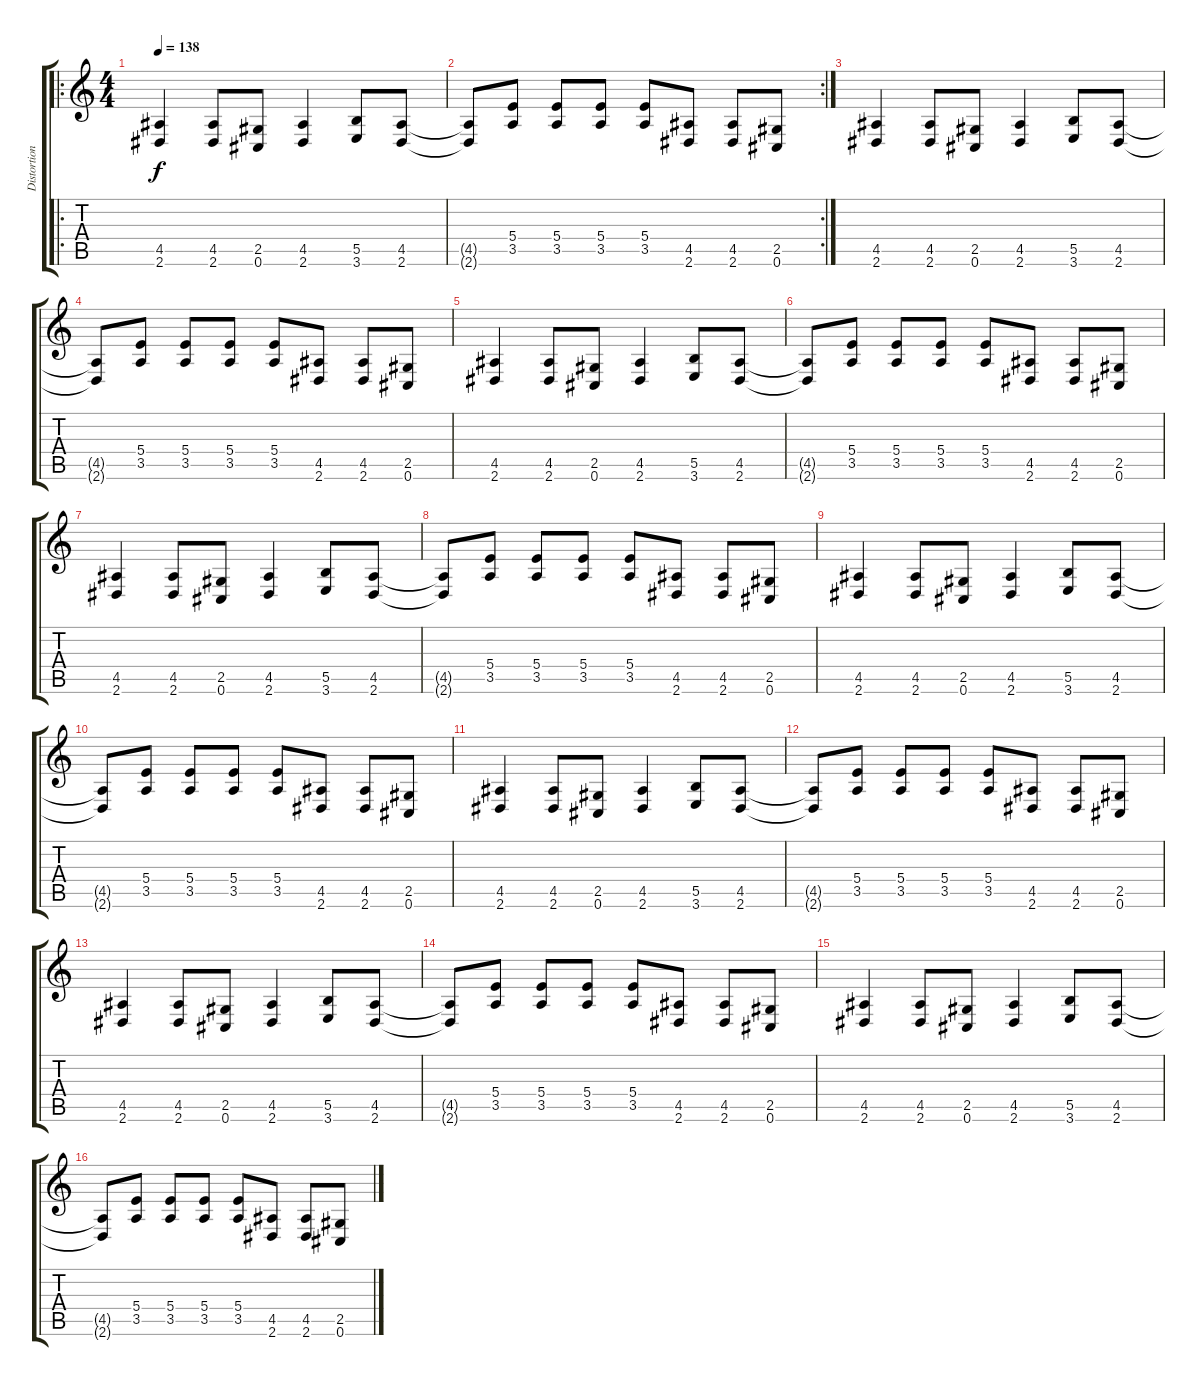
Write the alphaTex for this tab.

\track ("Distortion guitar 1" "Distortion") {instrument distortionguitar}
\staff {score tabs}
\tuning (Db4 Ab3 E3 B2 Gb2 Db2) {hide}
\ro
\ts (4 4)
\tempo 138
\clef g2
\ks c
(4.5 2.6).4{dy f} (4.5 2.6).8 (2.5 0.6).8 (4.5 2.6).4 (5.5 3.6).8 (4.5 2.6).8 |
\rc 2
(4.5{t} 2.6{t}).8 (5.4 3.5).8 (5.4 3.5).8 (5.4 3.5).8 (5.4 3.5).8 (4.5 2.6).8 (4.5 2.6).8 (2.5 0.6).8 |
(4.5 2.6).4 (4.5 2.6).8 (2.5 0.6).8 (4.5 2.6).4 (5.5 3.6).8 (4.5 2.6).8 |
(4.5{t} 2.6{t}).8 (5.4 3.5).8 (5.4 3.5).8 (5.4 3.5).8 (5.4 3.5).8 (4.5 2.6).8 (4.5 2.6).8 (2.5 0.6).8 |
(4.5 2.6).4 (4.5 2.6).8 (2.5 0.6).8 (4.5 2.6).4 (5.5 3.6).8 (4.5 2.6).8 |
(4.5{t} 2.6{t}).8 (5.4 3.5).8 (5.4 3.5).8 (5.4 3.5).8 (5.4 3.5).8 (4.5 2.6).8 (4.5 2.6).8 (2.5 0.6).8 |
(4.5 2.6).4 (4.5 2.6).8 (2.5 0.6).8 (4.5 2.6).4 (5.5 3.6).8 (4.5 2.6).8 |
(4.5{t} 2.6{t}).8 (5.4 3.5).8 (5.4 3.5).8 (5.4 3.5).8 (5.4 3.5).8 (4.5 2.6).8 (4.5 2.6).8 (2.5 0.6).8 |
(4.5 2.6).4 (4.5 2.6).8 (2.5 0.6).8 (4.5 2.6).4 (5.5 3.6).8 (4.5 2.6).8 |
(4.5{t} 2.6{t}).8 (5.4 3.5).8 (5.4 3.5).8 (5.4 3.5).8 (5.4 3.5).8 (4.5 2.6).8 (4.5 2.6).8 (2.5 0.6).8 |
(4.5 2.6).4 (4.5 2.6).8 (2.5 0.6).8 (4.5 2.6).4 (5.5 3.6).8 (4.5 2.6).8 |
(4.5{t} 2.6{t}).8 (5.4 3.5).8 (5.4 3.5).8 (5.4 3.5).8 (5.4 3.5).8 (4.5 2.6).8 (4.5 2.6).8 (2.5 0.6).8 |
(4.5 2.6).4 (4.5 2.6).8 (2.5 0.6).8 (4.5 2.6).4 (5.5 3.6).8 (4.5 2.6).8 |
(4.5{t} 2.6{t}).8 (5.4 3.5).8 (5.4 3.5).8 (5.4 3.5).8 (5.4 3.5).8 (4.5 2.6).8 (4.5 2.6).8 (2.5 0.6).8 |
(4.5 2.6).4 (4.5 2.6).8 (2.5 0.6).8 (4.5 2.6).4 (5.5 3.6).8 (4.5 2.6).8 |
(4.5{t} 2.6{t}).8 (5.4 3.5).8 (5.4 3.5).8 (5.4 3.5).8 (5.4 3.5).8 (4.5 2.6).8 (4.5 2.6).8 (2.5 0.6).8
